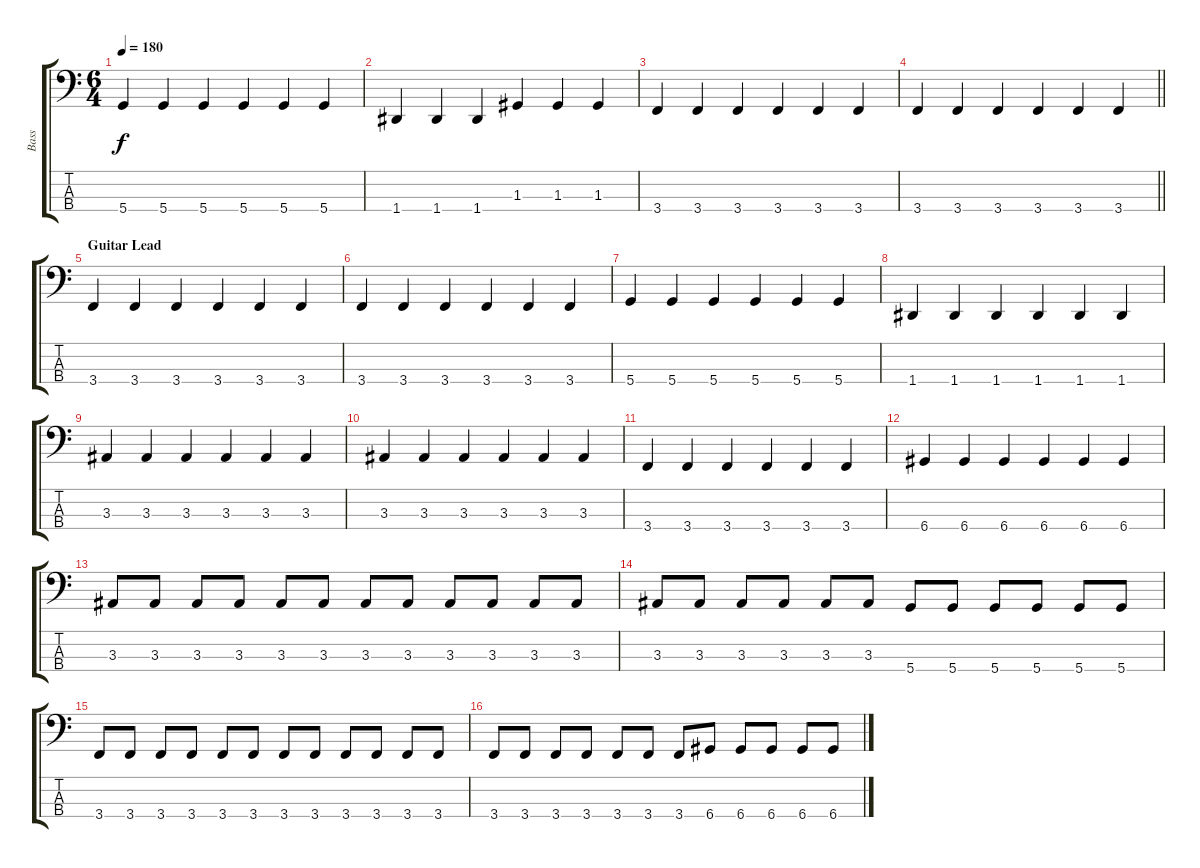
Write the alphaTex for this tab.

\track ("Bass" "Bass") {instrument electricbassfinger}
\staff {score tabs}
\tuning (F2 C2 G1 D1) {hide}
\ts (6 4)
\tempo 180
\clef f4
\ks c
5.4.4{dy f} 5.4.4 5.4.4 5.4.4 5.4.4 5.4.4 |
1.4.4 1.4.4 1.4.4 1.3.4 1.3.4 1.3.4 |
3.4.4 3.4.4 3.4.4 3.4.4 3.4.4 3.4.4 |
\barLineRight lightlight
3.4.4 3.4.4 3.4.4 3.4.4 3.4.4 3.4.4 |
\section ("" "Guitar Lead")
3.4.4 3.4.4 3.4.4 3.4.4 3.4.4 3.4.4 |
3.4.4 3.4.4 3.4.4 3.4.4 3.4.4 3.4.4 |
5.4.4 5.4.4 5.4.4 5.4.4 5.4.4 5.4.4 |
1.4.4 1.4.4 1.4.4 1.4.4 1.4.4 1.4.4 |
3.3.4 3.3.4 3.3.4 3.3.4 3.3.4 3.3.4 |
3.3.4 3.3.4 3.3.4 3.3.4 3.3.4 3.3.4 |
3.4.4 3.4.4 3.4.4 3.4.4 3.4.4 3.4.4 |
6.4.4 6.4.4 6.4.4 6.4.4 6.4.4 6.4.4 |
3.3.8 3.3.8 3.3.8 3.3.8 3.3.8 3.3.8 3.3.8 3.3.8 3.3.8 3.3.8 3.3.8 3.3.8 |
3.3.8 3.3.8 3.3.8 3.3.8 3.3.8 3.3.8 5.4.8 5.4.8 5.4.8 5.4.8 5.4.8 5.4.8 |
3.4.8 3.4.8 3.4.8 3.4.8 3.4.8 3.4.8 3.4.8 3.4.8 3.4.8 3.4.8 3.4.8 3.4.8 |
3.4.8 3.4.8 3.4.8 3.4.8 3.4.8 3.4.8 3.4.8 6.4.8 6.4.8 6.4.8 6.4.8 6.4.8
